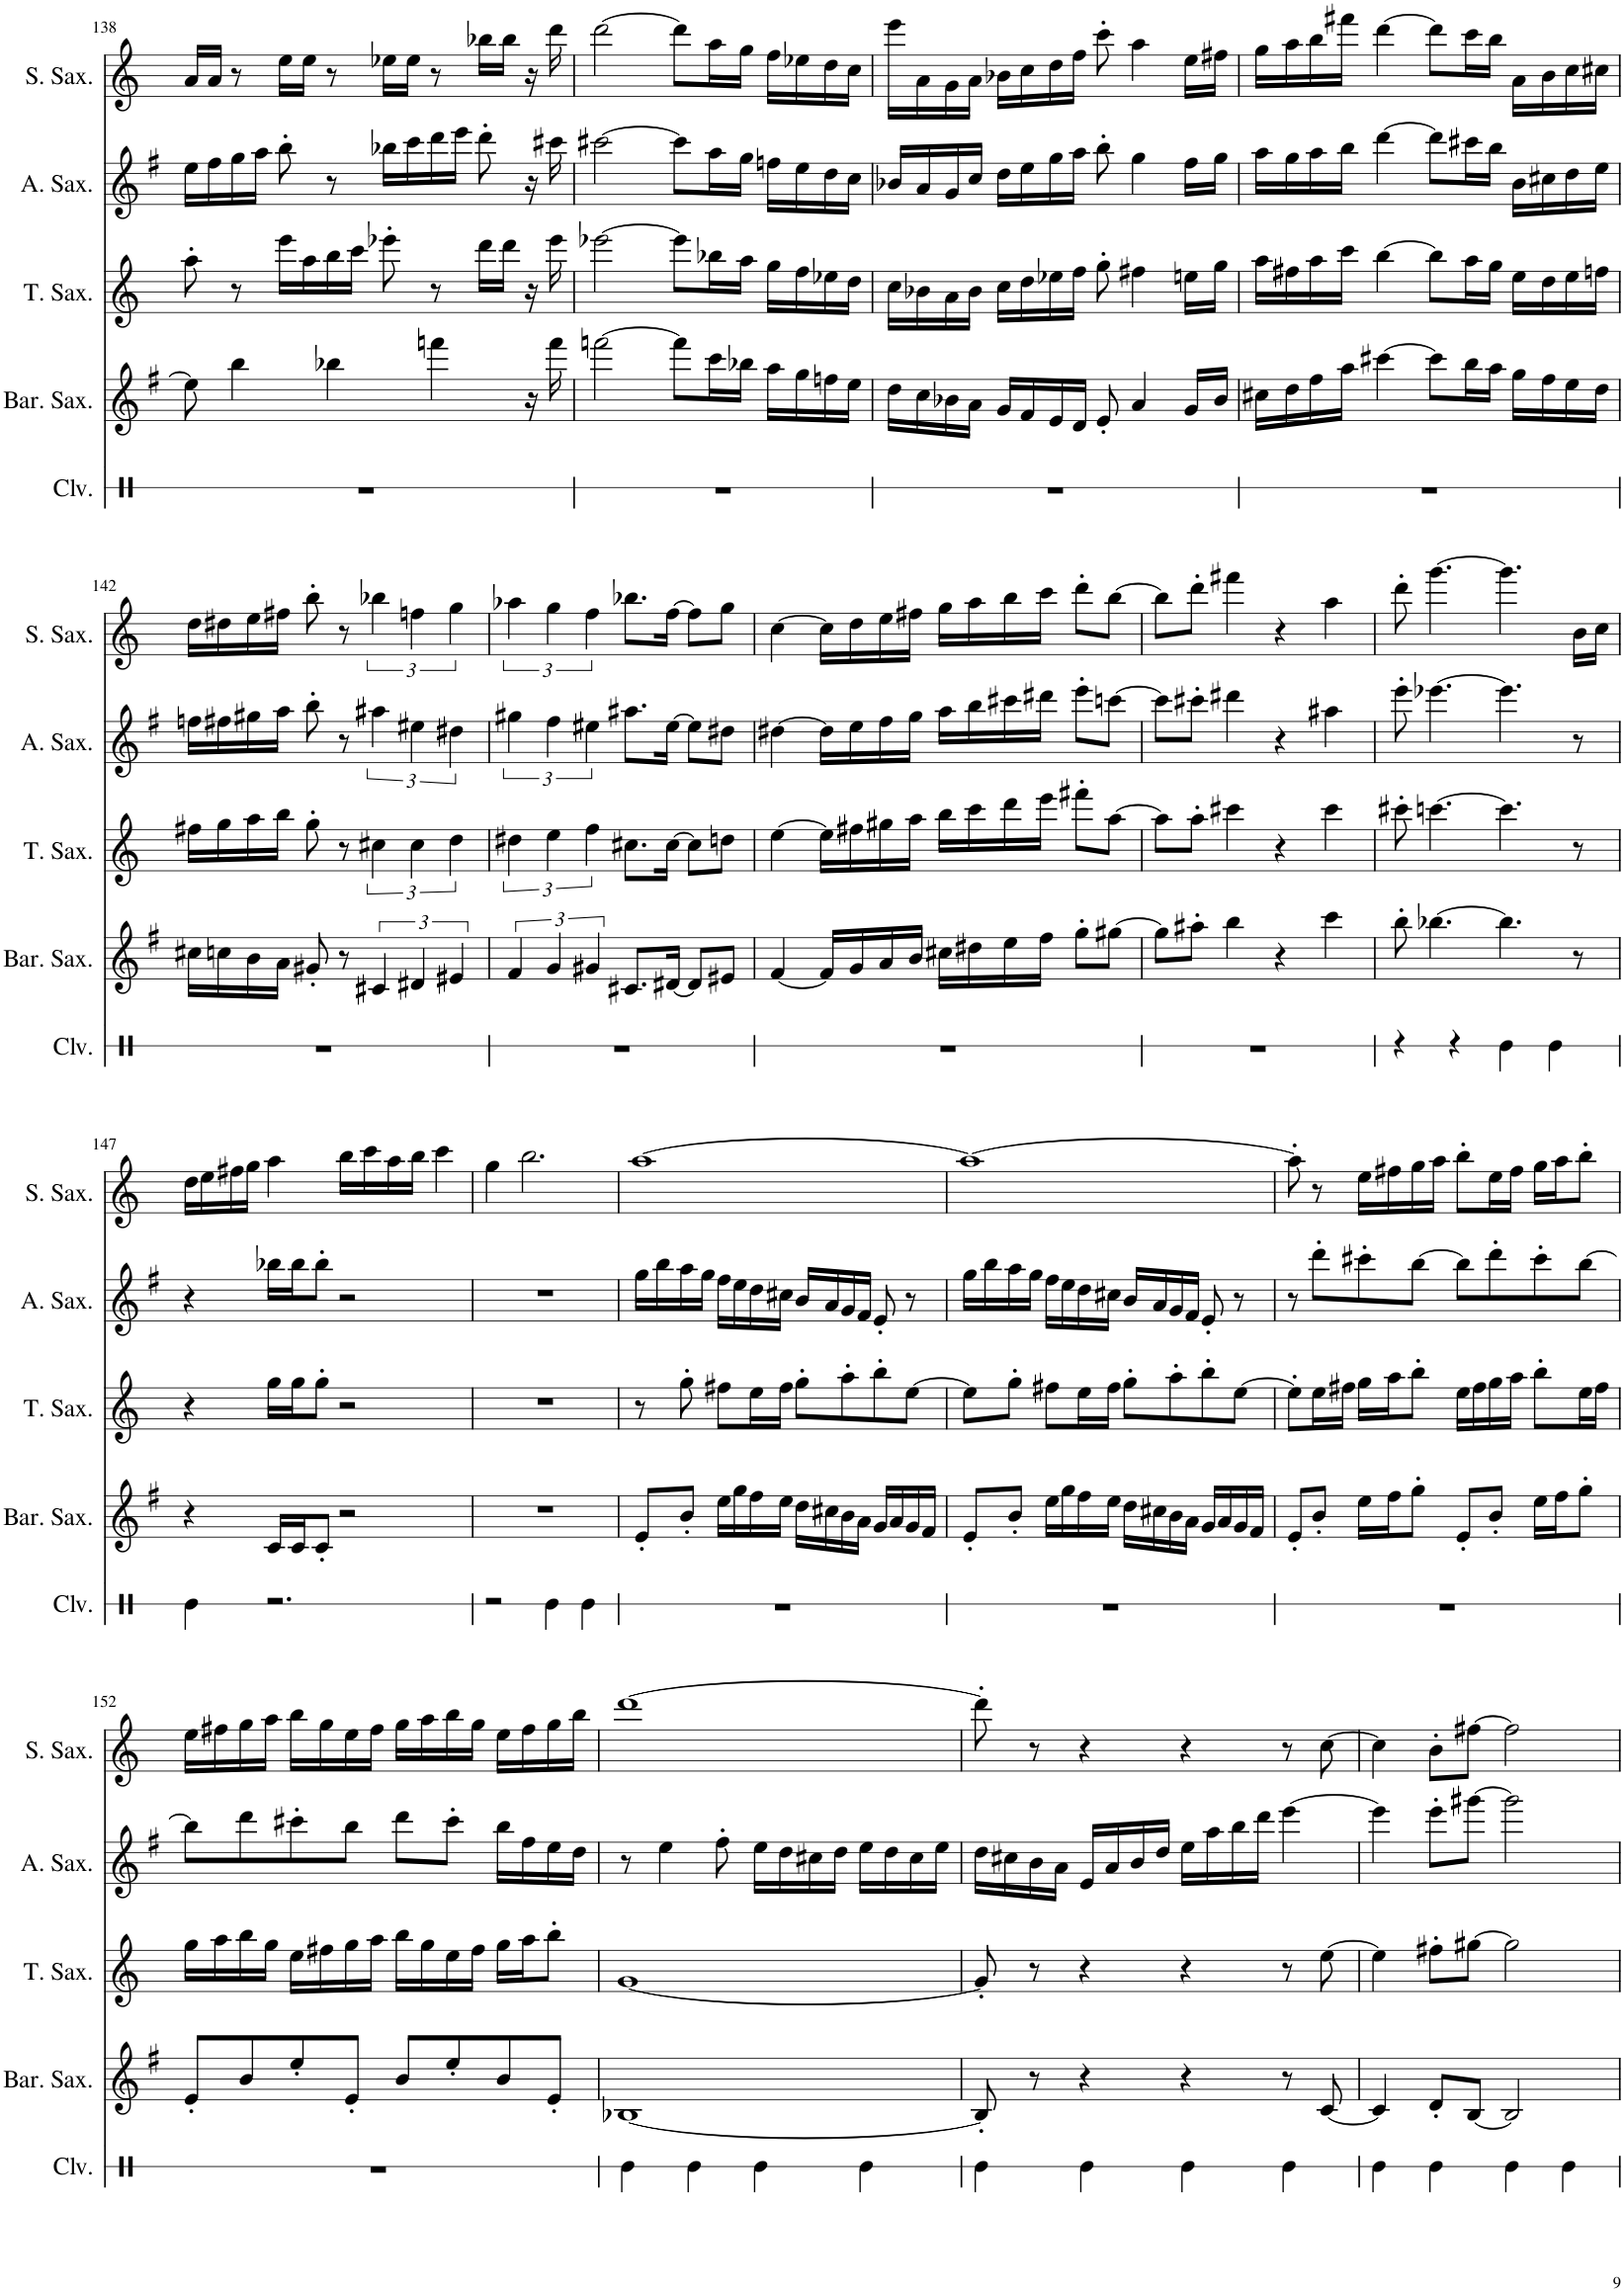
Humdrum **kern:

**kern	**kern	**kern	**kern	**kern
*part5	*part4	*part3	*part2	*part1
*staff5	*staff4	*staff3	*staff2	*staff1
*I"クラベス	*I"バリトンサックス	*I"テナーサックス	*I"アルトサックス	*I"ソプラノサックス
!!LO:PB:g=z
*clefX	*clefG2	*clefG2	*clefG2	*clefG2
*	*Trd12c21	*Trd8c14	*Trd5c9	*Trd1c2
*k[]	*k[f#]	*k[]	*k[f#]	*k[]
*M4/4	*M4/4	*M4/4	*M4/4	*M4/4
=138	=138	=138	=138	=138
1r	8ee\]	8aa'\	16ee\LL	16a/LL
.	.	.	16ff#\	16a/JJ
.	4bb\	8r	16gg\	8r
.	.	.	16aa\JJ	.
.	.	16eee\LL	8bb'\	16ee\LL
.	.	16aa\	.	16ee\JJ
.	4bb-X\	16bb\	8r	8r
.	.	16ccc\JJ	.	.
.	.	8eee-X'\	16bb-X\LL	16ee-X\LL
.	.	.	16ccc\	16ee-\JJ
.	4fffn\	8r	16ddd\	8r
.	.	.	16eee\JJ	.
.	.	16ddd\LL	8ddd'\	16bb-X\LL
.	.	16ddd\JJ	.	16bb-\JJ
.	16r	16r	16r	16r
.	16fff\	16eee-\	16ccc#X\	16ddd\
=139	=139	=139	=139	=139
1r	[2fffn\	[2eee-X\	[2ccc#X\	[2ddd\
.	8fff\L]	8eee-\L]	8ccc#\L]	8ddd\L]
.	16ccc\L	16bb-X\L	16aa\L	16aa\L
.	16bb-X\JJ	16aa\JJ	16gg\JJ	16gg\JJ
.	16aa\LL	16gg\LL	16ffn\LL	16ff\LL
.	16gg\	16ff\	16ee\	16ee-X\
.	16ffn\	16ee-X\	16dd\	16dd\
.	16ee\JJ	16dd\JJ	16cc\JJ	16cc\JJ
=140	=140	=140	=140	=140
1r	16dd\LL	16cc\LL	16b-X/LL	16eee\LL
.	16cc\	16b-X\	16a/	16a\
.	16b-X\	16a\	16g/	16g\
.	16a\JJ	16b-\JJ	16cc/JJ	16a\JJ
.	16g/LL	16cc\LL	16dd\LL	16b-X\LL
.	16f#/	16dd\	16ee\	16cc\
.	16e/	16ee-X\	16gg\	16dd\
.	16d/JJ	16ff\JJ	16aa\JJ	16ff\JJ
.	8e'/	8gg'\	8bb'\	8ccc'\
.	4a/	4ff#X\	4gg\	4aa\
.	16g/LL	16een\LL	16ff#\LL	16ee\LL
.	16b-/JJ	16gg\JJ	16gg\JJ	16ff#X\JJ
=141	=141	=141	=141	=141
1r	16cc#X\LL	16aa\LL	16aa\LL	16gg\LL
.	16dd\	16ff#X\	16gg\	16aa\
.	16ff#\	16aa\	16aa\	16bb\
.	16aa\JJ	16ccc\JJ	16bb\JJ	16fff#X\JJ
.	[4ccc#X\	[4bb\	[4ddd\	[4ddd\
.	8ccc#\L]	8bb\L]	8ddd\L]	8ddd\L]
.	16bb\L	16aa\L	16ccc#X\L	16ccc\L
.	16aa\JJ	16gg\JJ	16bb\JJ	16bb\JJ
.	16gg\LL	16ee\LL	16b\LL	16a\LL
.	16ff#\	16dd\	16cc#X\	16b\
.	16ee\	16ee\	16dd\	16cc\
.	16dd\JJ	16ffn\JJ	16ee\JJ	16cc#X\JJ
!!LO:LB:g=z
=142	=142	=142	=142	=142
1r	16cc#X\LL	16ff#X\LL	16ffn\LL	16dd\LL
.	16ccn\	16gg\	16ff#X\	16dd#X\
.	16b\	16aa\	16gg#X\	16ee\
.	16a\JJ	16bb\JJ	16aa\JJ	16ff#X\JJ
.	8g#X'/	8gg'\	8bb'\	8bb'\
.	8r	8r	8r	8r
.	6c#X/	6cc#X\	6aa#X\	6bb-X\
.	6d#X/	6cc#\	6ee#X\	6ffn\
.	6e#X/	6dd\	6dd#X\	6gg\
=143	=143	=143	=143	=143
1r	6f#/	6dd#X\	6gg#X\	6aa-X\
.	6g/	6ee\	6ff#\	6gg\
.	6g#X/	6ff\	6ee#X\	6ff\
.	8.c#X/L	8.cc#X\L	8.aa#X\L	8.bb-X\L
.	[16d#X/Jk	[16cc#\Jk	[16ee#\Jk	[16ff\Jk
.	8d#/L]	8cc#\L]	8ee#\L]	8ff\L]
.	8e#X/J	8ddn\J	8dd#X\J	8gg\J
=144	=144	=144	=144	=144
1r	[4f#/	[4ee\	[4dd#X\	[4cc\
.	16f#/LL]	16ee\LL]	16dd#\LL]	16cc\LL]
.	16g/	16ff#X\	16ee\	16dd\
.	16a/	16gg#X\	16ff#\	16ee\
.	16b/JJ	16aa\JJ	16gg\JJ	16ff#X\JJ
.	16cc#X\LL	16bb\LL	16aa\LL	16gg\LL
.	16dd#X\	16ccc\	16bb\	16aa\
.	16ee\	16ddd\	16ccc#X\	16bb\
.	16ff#\JJ	16eee\JJ	16ddd#X\JJ	16ccc\JJ
.	8gg'\L	8fff#X'\L	8eee'\L	8ddd'\L
.	[8gg#X\J	[8aa\J	[8cccn\J	[8bb\J
=145	=145	=145	=145	=145
1r	8gg#\L]	8aa\L]	8ccc\L]	8bb\L]
.	8aa#X'\J	8aa'\J	8ccc#X'\J	8ddd'\J
.	4bb\	4ccc#X\	4ddd#X\	4fff#X\
.	4r	4r	4r	4r
.	4ccc\	4ccc#\	4aa#X\	4aa\
=146	=146	=146	=146	=146
4r	8bb'\	8ccc#X'\	8eee'\	8ddd'\
.	[4.bb-X\	[4.cccn\	[4.eee-X\	[4.ggg\
4r	.	.	.	.
4Re\	4.bb-\]	4.ccc\]	4.eee-\]	4.ggg\]
4Re\	.	.	.	.
.	8r	8r	8r	16b\LL
.	.	.	.	16cc\JJ
!!LO:LB:g=z
=147	=147	=147	=147	=147
4Re\	4r	4r	4r	16dd\LL
.	.	.	.	16ee\
.	.	.	.	16ff#X\
.	.	.	.	16gg\JJ
2.r	16c/LL	16gg\LL	16bb-X\LL	4aa\
.	16c/J	16gg\J	16bb-\J	.
.	8c'/J	8gg'\J	8bb-'\J	.
.	2r	2r	2r	16bb\LL
.	.	.	.	16ccc\
.	.	.	.	16aa\
.	.	.	.	16bb\JJ
.	.	.	.	4ccc\
=148	=148	=148	=148	=148
2r	1r	1r	1r	4gg\
.	.	.	.	2.bb\
4Re\	.	.	.	.
4Re\	.	.	.	.
=149	=149	=149	=149	=149
1r	8e'/L	8r	16gg\LL	[1aa
.	.	.	16bb\	.
.	8b'/J	8gg'\	16aa\	.
.	.	.	16gg\JJ	.
.	16ee\LL	8ff#X\L	16ff#\LL	.
.	16gg\	.	16ee\	.
.	16ff#\	16ee\L	16dd\	.
.	16ee\JJ	16ff#\JJ	16cc#X\JJ	.
.	16dd\LL	8gg'\L	16b/LL	.
.	16cc#X\	.	16a/	.
.	16b\	8aa'\	16g/	.
.	16a\JJ	.	16f#/JJ	.
.	16g/LL	8bb'\	8e'/	.
.	16a/	.	.	.
.	16g/	[8ee\J	8r	.
.	16f#/JJ	.	.	.
=150	=150	=150	=150	=150
1r	8e'/L	8ee\L]	16gg\LL	1aa_
.	.	.	16bb\	.
.	8b'/J	8gg'\J	16aa\	.
.	.	.	16gg\JJ	.
.	16ee\LL	8ff#X\L	16ff#\LL	.
.	16gg\	.	16ee\	.
.	16ff#\	16ee\L	16dd\	.
.	16ee\JJ	16ff#\JJ	16cc#X\JJ	.
.	16dd\LL	8gg'\L	16b/LL	.
.	16cc#X\	.	16a/	.
.	16b\	8aa'\	16g/	.
.	16a\JJ	.	16f#/JJ	.
.	16g/LL	8bb'\	8e'/	.
.	16a/	.	.	.
.	16g/	[8ee\J	8r	.
.	16f#/JJ	.	.	.
=151	=151	=151	=151	=151
1r	8e'/L	8ee'\L]	8r	8aa'\]
.	8b'/J	16ee\L	8ddd'\L	8r
.	.	16ff#X\JJ	.	.
.	16ee\LL	16gg\LL	8ccc#X'\	16ee\LL
.	16ff#\J	16aa\J	.	16ff#X\
.	8gg'\J	8bb'\J	[8bb\J	16gg\
.	.	.	.	16aa\JJ
.	8e'/L	16ee\LL	8bb\L]	8bb'\L
.	.	16ff#\	.	.
.	8b'/J	16gg\	8ddd'\	16ee\L
.	.	16aa\JJ	.	16ff#\JJ
.	16ee\LL	8bb'\L	8ccc#'\	16gg\LL
.	16ff#\J	.	.	16aa\J
.	8gg'\J	16ee\L	[8bb\J	8bb'\J
.	.	16ff#\JJ	.	.
!!LO:LB:g=z
=152	=152	=152	=152	=152
1r	8e'/L	16gg\LL	8bb\L]	16ee\LL
.	.	16aa\	.	16ff#X\
.	8b/	16bb\	8ddd\	16gg\
.	.	16gg\JJ	.	16aa\JJ
.	8ee'/	16ee\LL	8ccc#X'\	16bb\LL
.	.	16ff#X\	.	16gg\
.	8e'/J	16gg\	8bb\J	16ee\
.	.	16aa\JJ	.	16ff#\JJ
.	8b/L	16bb\LL	8ddd\L	16gg\LL
.	.	16gg\	.	16aa\
.	8ee'/	16ee\	8ccc#'\J	16bb\
.	.	16ff#\JJ	.	16gg\JJ
.	8b/	16gg\LL	16bb\LL	16ee\LL
.	.	16aa\J	16ff#\	16ff#\
.	8e'/J	8bb'\J	16ee\	16gg\
.	.	.	16dd\JJ	16bb\JJ
=153	=153	=153	=153	=153
4Re\	[1B-X	[1g	8r	[1ddd
.	.	.	4ee\	.
4Re\	.	.	.	.
.	.	.	8ff#'\	.
4Re\	.	.	16ee\LL	.
.	.	.	16dd\	.
.	.	.	16cc#X\	.
.	.	.	16dd\JJ	.
4Re\	.	.	16ee\LL	.
.	.	.	16dd\	.
.	.	.	16cc#\	.
.	.	.	16ee\JJ	.
=154	=154	=154	=154	=154
4Re\	8B-'/]	8g'/]	16dd\LL	8ddd'\]
.	.	.	16cc#X\	.
.	8r	8r	16b\	8r
.	.	.	16a\JJ	.
4Re\	4r	4r	16e/LL	4r
.	.	.	16a/	.
.	.	.	16b/	.
.	.	.	16dd/JJ	.
4Re\	4r	4r	16ee\LL	4r
.	.	.	16aa\	.
.	.	.	16bb\	.
.	.	.	16ddd\JJ	.
4Re\	8r	8r	[4eee\	8r
.	[8c/	[8ee\	.	[8cc\
=155	=155	=155	=155	=155
4Re\	4c/]	4ee\]	4eee\]	4cc\]
4Re\	8d'/L	8ff#X'\L	8eee'\L	8b'\L
.	[8B/J	[8gg#X\J	[8ggg#X\J	[8ff#X\J
4Re\	2B/]	2gg#\]	2ggg#\]	2ff#\]
4Re\	.	.	.	.
=	=	=	=	=
*-	*-	*-	*-	*-
